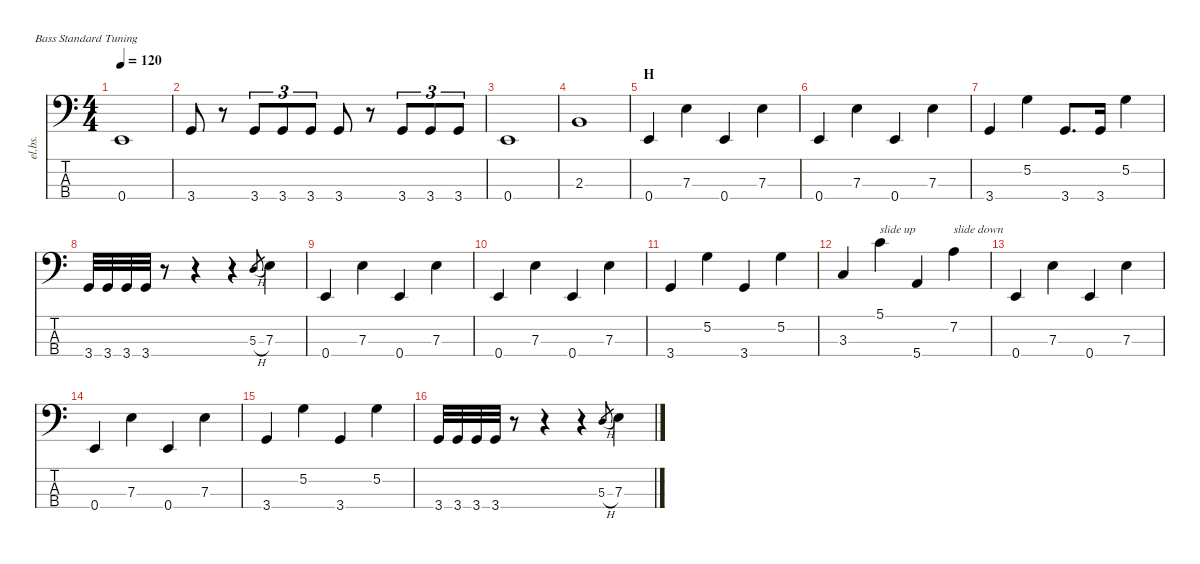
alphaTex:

\defaultSystemsLayout 4
\hideDynamics
\bracketExtendMode nobrackets
\track ("Bass" "el.bs.") {instrument electricbassfinger}
\staff {score tabs}
\tuning (G2 D2 A1 E1)
\ts (4 4)
\tempo 120
\clef f4
\ks c
0.4.1{dy f} |
3.4.8 r.8 3.4.8{tu (3 2)} 3.4.8{tu (3 2)} 3.4.8{tu (3 2)} 3.4.8 r.8 3.4.8{tu (3 2)} 3.4.8{tu (3 2)} 3.4.8{tu (3 2)} |
0.4.1 |
2.3.1 |
\section ("" "H")
0.4.4 7.3.4 0.4.4 7.3.4 |
0.4.4 7.3.4 0.4.4 7.3.4 |
3.4.4 5.2.4 3.4.8{d} 3.4.16 5.2.4 |
3.4.32 3.4.32 3.4.32 3.4.32 r.8 r.4 r.4 5.3{h}.8{gr dy mf} 7.3.4{dy f} |
0.4.4 7.3.4 0.4.4 7.3.4 |
0.4.4 7.3.4 0.4.4 7.3.4 |
3.4.4 5.2.4 3.4.4 5.2.4 |
3.3.4 5.1.4{txt "slide up"} 5.4.4 7.2.4{txt "slide down"} |
0.4.4 7.3.4 0.4.4 7.3.4 |
0.4.4 7.3.4 0.4.4 7.3.4 |
3.4.4 5.2.4 3.4.4 5.2.4 |
3.4.32 3.4.32 3.4.32 3.4.32 r.8 r.4 r.4 5.3{h}.8{gr dy mf} 7.3.4{dy f}
